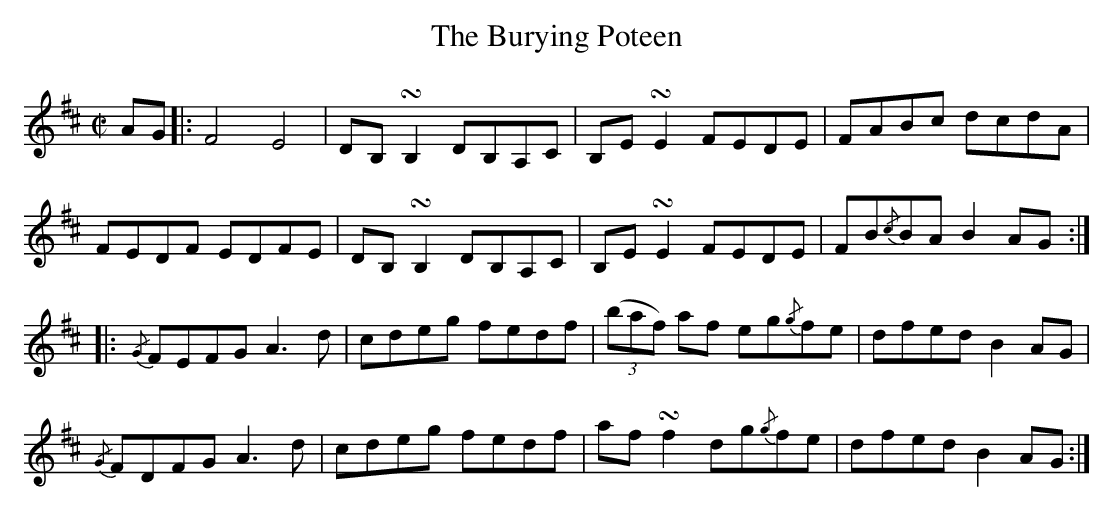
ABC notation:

X:1
U: ~ = !turn!
T:The Burying Poteen
L:1/8
M:C|
K:D
AG |: F4 E4 | DB, ~B,2 DB,A,C | B,E ~E2 FEDE | FABc dcdA |
FEDF EDFE | DB, ~B,2 DB,A,C | B,E ~E2 FEDE | FB{/c}BA B2 AG ::
{/G}FEFG A3 d | cdeg fedf | ((3baf) af eg{/g}fe | dfed B2 AG |
{/G}FDFG A3 d | cdeg fedf | af ~f2 dg{/g}fe | dfed B2 AG :|]
